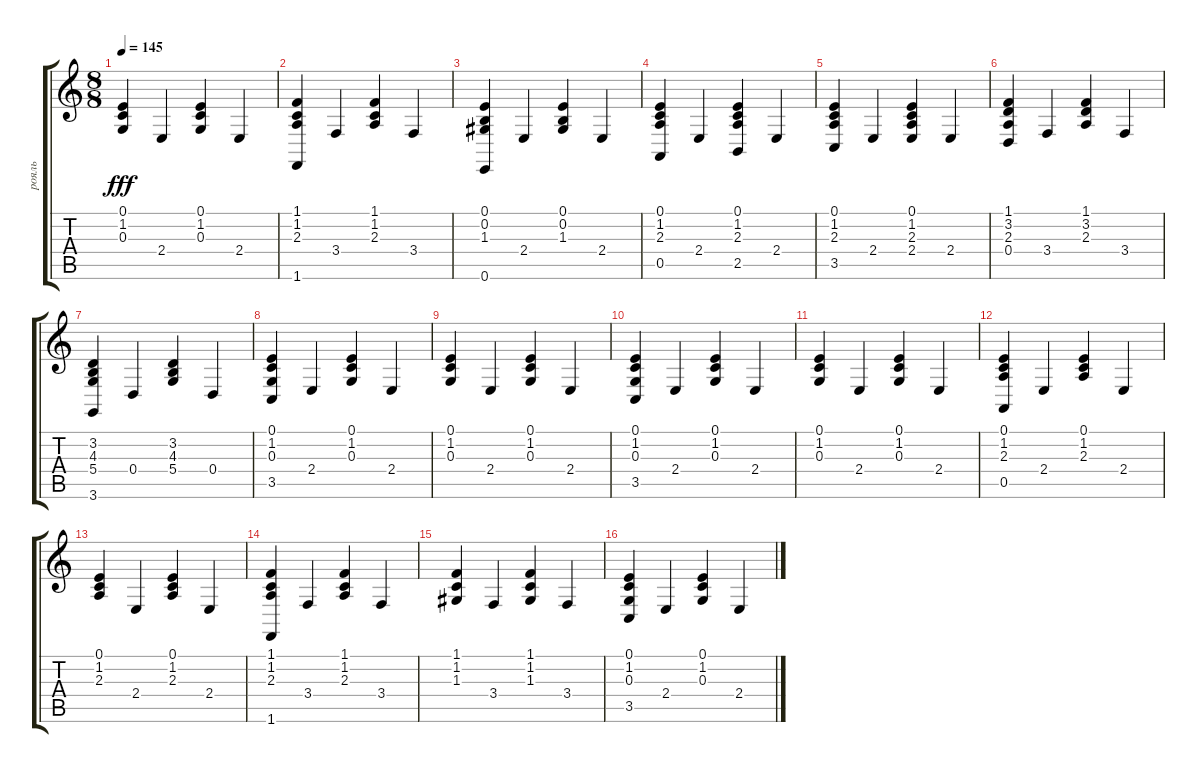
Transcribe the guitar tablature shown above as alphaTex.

\track ("рояль" "рояль") {instrument brightacousticpiano}
\staff {score tabs}
\tuning (E4 B3 G3 D3 A2 E2) {hide}
\ts (8 8)
\tempo 145
\clef g2
\ks c
(0.1 1.2 0.3).4{dy fff} 2.4.4 (0.1 1.2 0.3).4 2.4.4 |
(1.1 1.2 2.3 1.6).4 3.4.4 (1.1 1.2 2.3).4 3.4.4 |
(0.1 0.2 1.3 0.6).4 2.4.4 (0.1 0.2 1.3).4 2.4.4 |
(0.1 1.2 2.3 0.5).4 2.4.4 (0.1 1.2 2.3 2.5).4 2.4.4 |
(0.1 1.2 2.3 3.5).4 2.4.4 (0.1 1.2 2.3 2.4).4 2.4.4 |
(1.1 3.2 2.3 0.4).4 3.4.4 (1.1 3.2 2.3).4 3.4.4 |
(3.2 4.3 5.4 3.6).4 0.4.4 (3.2 4.3 5.4).4 0.4.4 |
(0.1 1.2 0.3 3.5).4 2.4.4 (0.1 1.2 0.3).4 2.4.4 |
(0.1 1.2 0.3).4 2.4.4 (0.1 1.2 0.3).4 2.4.4 |
(0.1 1.2 0.3 3.5).4 2.4.4 (0.1 1.2 0.3).4 2.4.4 |
(0.1 1.2 0.3).4 2.4.4 (0.1 1.2 0.3).4 2.4.4 |
(0.1 1.2 2.3 0.5).4 2.4.4 (0.1 1.2 2.3).4 2.4.4 |
(0.1 1.2 2.3).4 2.4.4 (0.1 1.2 2.3).4 2.4.4 |
(1.1 1.2 2.3 1.6).4 3.4.4 (1.1 1.2 2.3).4 3.4.4 |
(1.1 1.2 1.3).4 3.4.4 (1.1 1.2 1.3).4 3.4.4 |
(0.1 1.2 0.3 3.5).4 2.4.4 (0.1 1.2 0.3).4 2.4.4
